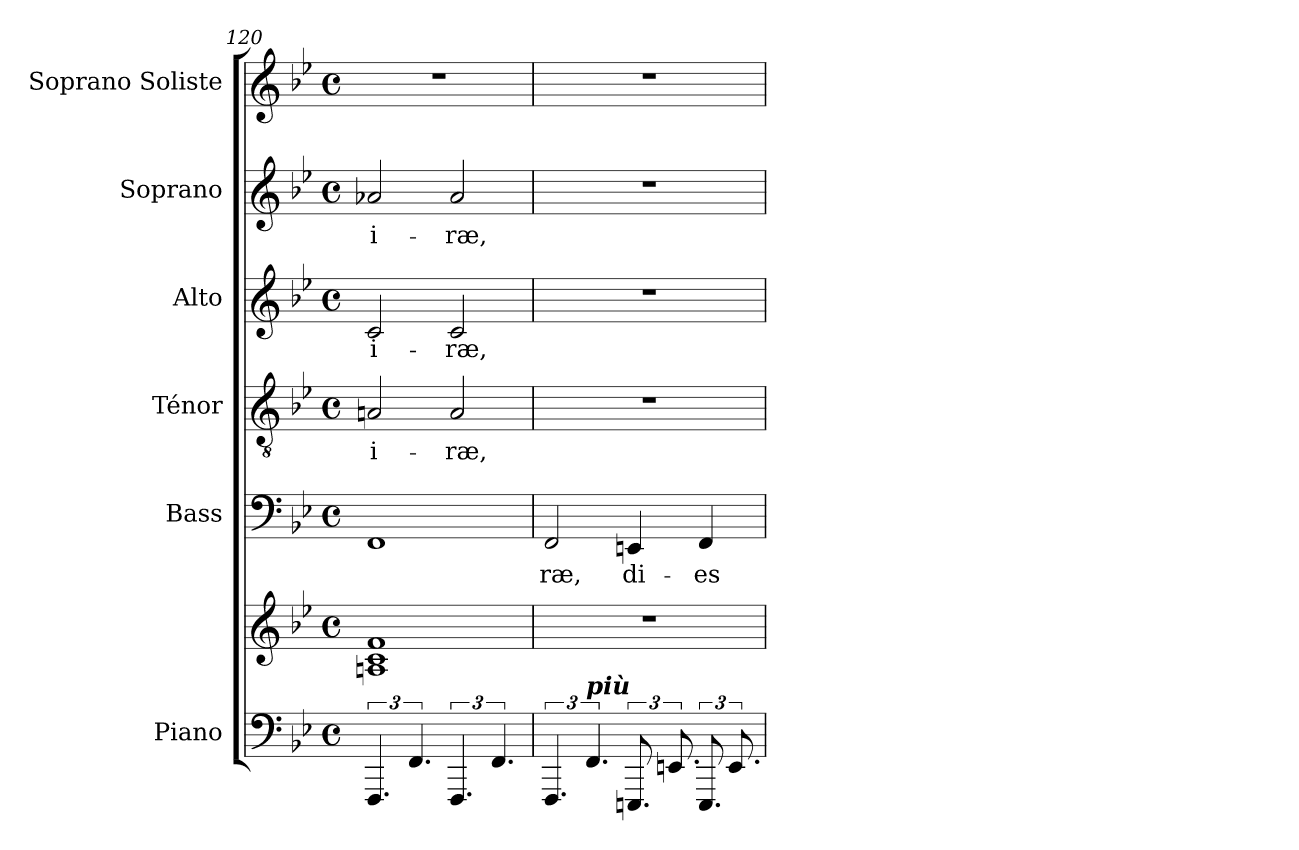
**kern	**kern	**kern	**text	**dynam	**kern	**text	**kern	**text	**kern	**text	**kern
*part6	*part6	*part5	*part5	*part5	*part4	*part4	*part3	*part3	*part2	*part2	*part1
*staff7	*staff6	*staff5	*staff5	*staff5	*staff4	*staff4	*staff3	*staff3	*staff2	*staff2	*staff1
*I"Piano	*	*I"Bass	*	*	*I"Ténor	*	*I"Alto	*	*I"Soprano	*	*I"Soprano Soliste
*I'Pno.	*	*I'B.	*	*	*I'T.	*	*I'A.	*	*I'S.	*	*
*clefF4	*clefG2	*clefF4	*	*	*clefGv2	*	*clefG2	*	*clefG2	*	*clefG2
*	*	*	*	*	*	*	*	*	*ITrd2c3	*	*
*k[b-e-]	*k[b-e-]	*k[b-e-]	*	*	*k[b-e-]	*	*k[b-e-]	*	*k[f#]	*	*k[b-e-]
*M4/4	*M4/4	*M4/4	*	*	*M4/4	*	*M4/4	*	*M4/4	*	*M4/4
*met(c)	*met(c)	*met(c)	*	*	*met(c)	*	*met(c)	*	*met(c)	*	*met(c)
=120	=120	=120	=120	=120	=120	=120	=120	=120	=120	=120	=120
6.FFF/	1An 1c 1f	1FF	.	.	2An/	i-	2c/	i-	2fni/	i-	1r
6.FF/	.	.	.	.	.	.	.	.	.	.	.
6.FFF/	.	.	.	.	2A/	-ræ,	2c/	-ræ,	2fi/	-ræ,	.
6.FF/	.	.	.	.	.	.	.	.	.	.	.
=121	=121	=121	=121	=121	=121	=121	=121	=121	=121	=121	=121
6.FFF/	1r	2FF/	-ræ,	.	1r	.	1r	.	1r	.	1r
!LO:TX:a:Bi:t=più	!	!	!	!	!	!	!	!	!	!	!
6.FF/	.	.	.	.	.	.	.	.	.	.	.
!	!	!	!	!LO:DY:a	!	!	!	!	!	!	!
12.EEEn/	.	4EEn/	di-	other-dynamics	.	.	.	.	.	.	.
12.EEn/	.	.	.	.	.	.	.	.	.	.	.
12.EEE/	.	4FF/	-es	.	.	.	.	.	.	.	.
12.EE/	.	.	.	.	.	.	.	.	.	.	.
=	=	=	=	=	=	=	=	=	=	=	=
*-	*-	*-	*-	*-	*-	*-	*-	*-	*-	*-	*-
